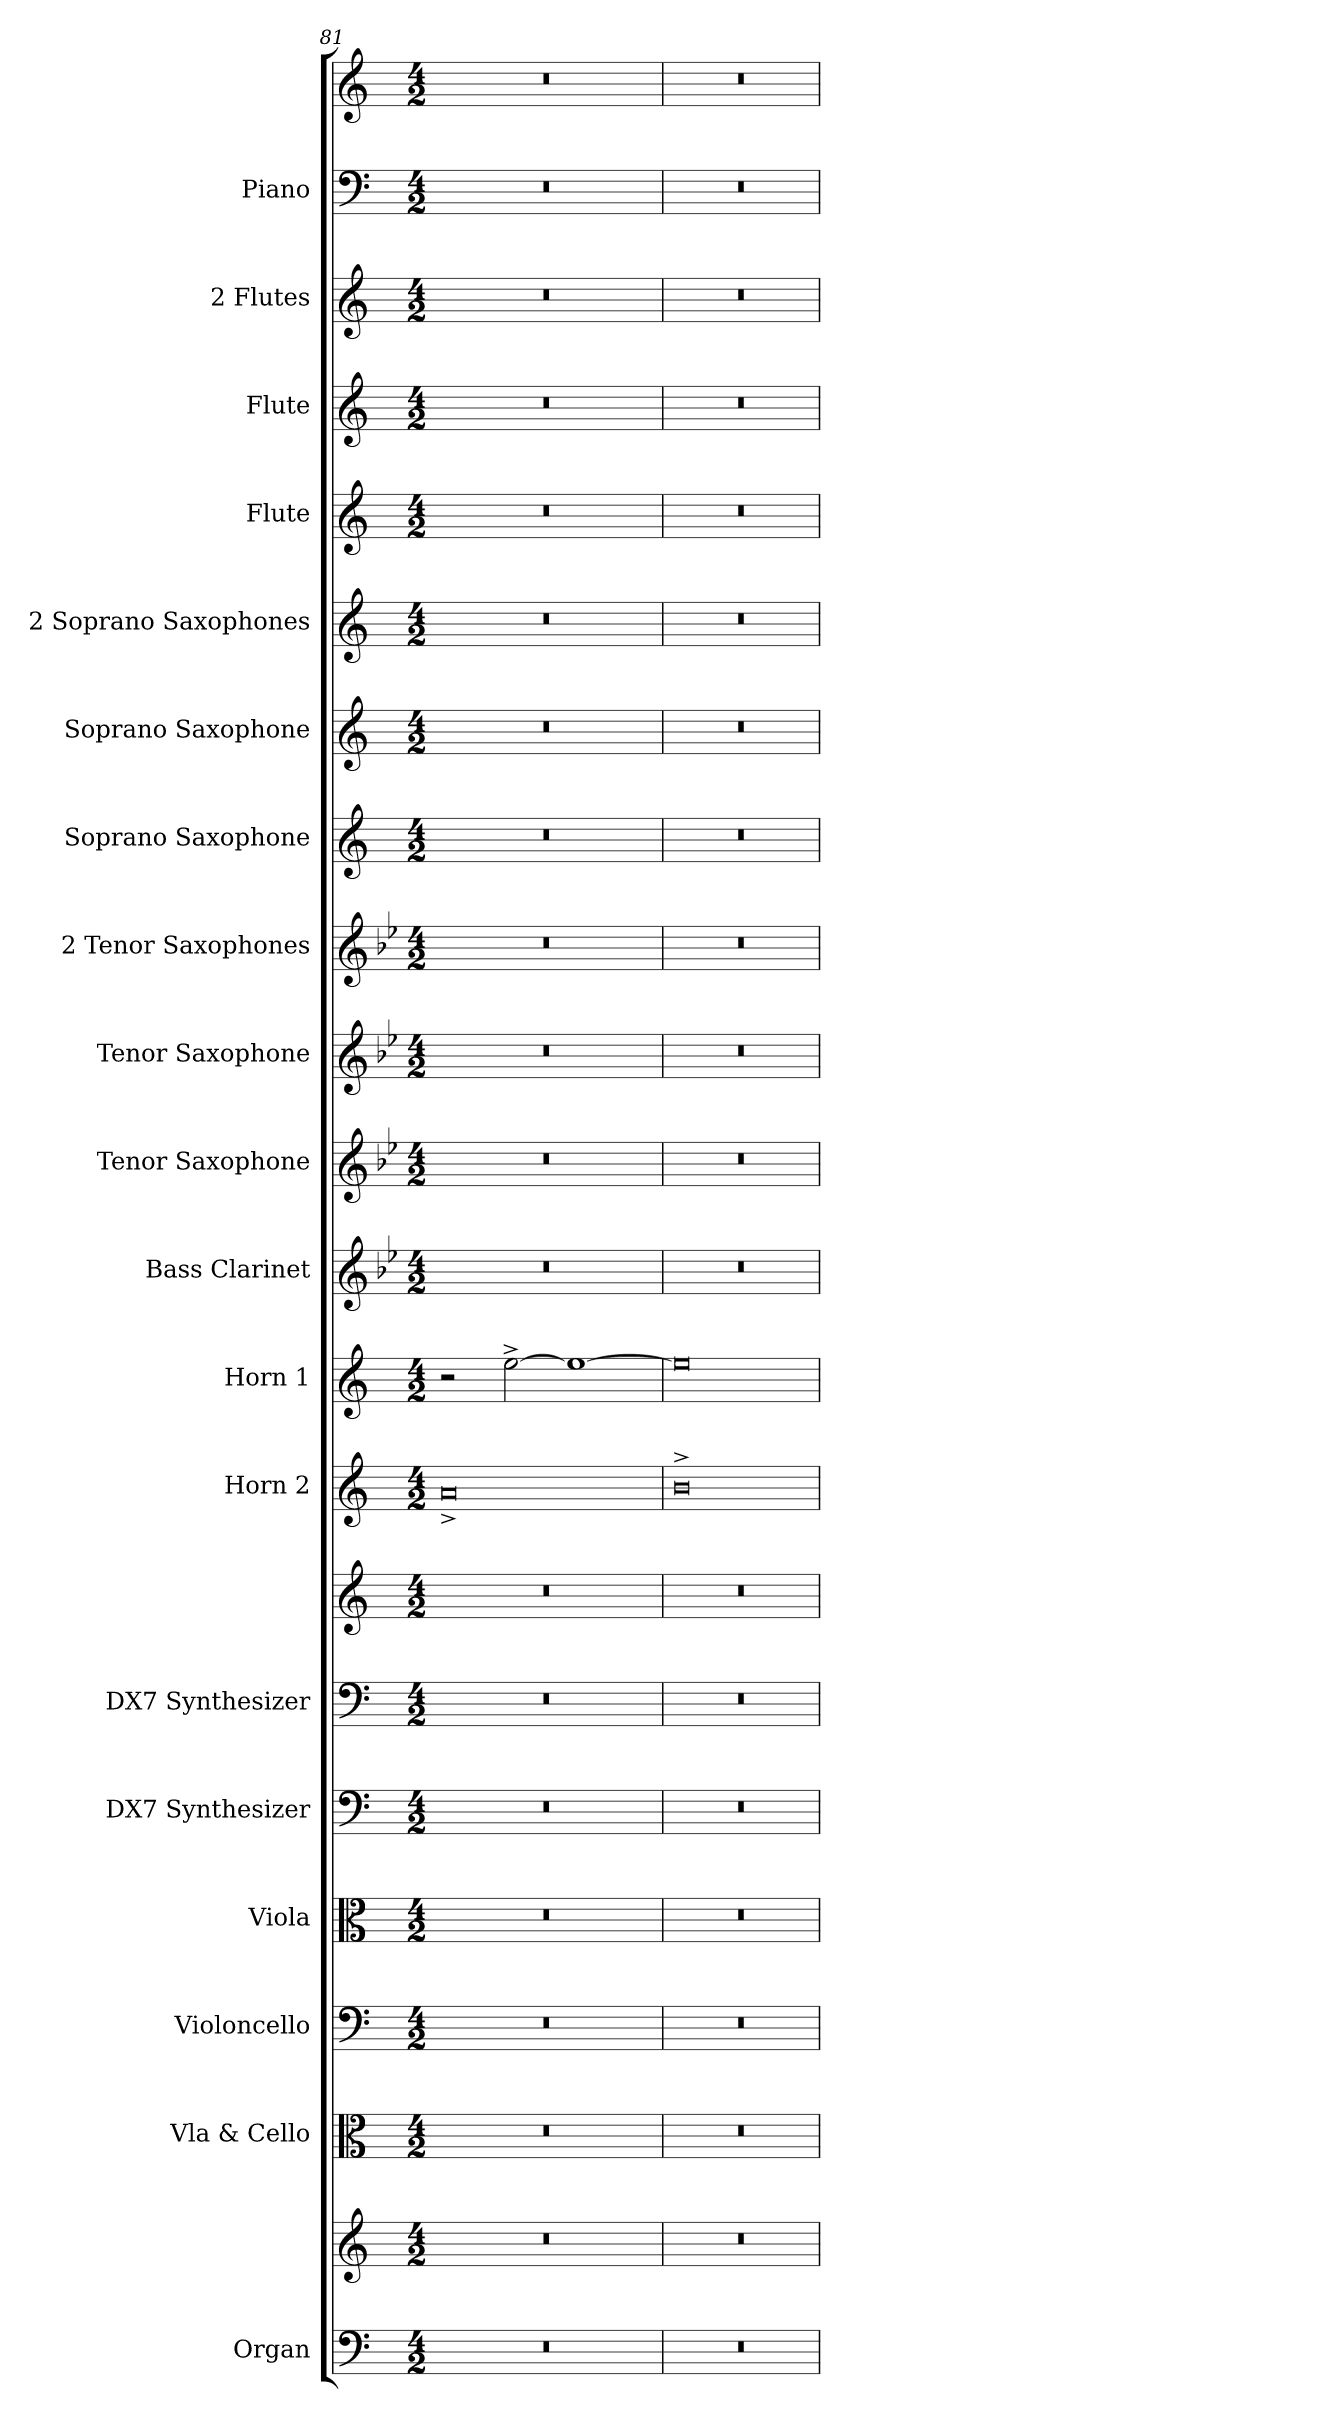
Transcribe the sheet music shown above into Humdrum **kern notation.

**kern	**kern	**kern	**kern	**kern	**kern	**kern	**kern	**kern	**kern	**kern	**kern	**kern	**kern	**kern	**kern	**kern	**kern	**kern	**kern	**kern	**kern
*part19	*part19	*part18	*part17	*part16	*part15	*part14	*part14	*part13	*part12	*part11	*part10	*part9	*part8	*part7	*part6	*part5	*part4	*part3	*part2	*part1	*part1
*staff22	*staff21	*staff20	*staff19	*staff18	*staff17	*staff16	*staff15	*staff14	*staff13	*staff12	*staff11	*staff10	*staff9	*staff8	*staff7	*staff6	*staff5	*staff4	*staff3	*staff2	*staff1
*I"Organ	*	*I"Vla &amp; Cello	*I"Violoncello	*I"Viola	*I"DX7 Synthesizer	*I"DX7 Synthesizer	*	*I"Horn 2	*I"Horn 1	*I"Bass Clarinet	*I"Tenor Saxophone	*I"Tenor Saxophone	*I"2 Tenor Saxophones	*I"Soprano Saxophone	*I"Soprano Saxophone	*I"2 Soprano Saxophones	*I"Flute	*I"Flute	*I"2 Flutes	*I"Piano	*
*I'Org.	*	*I'Vla &amp; Cello	*	*I'Vla	*I'DX7	*I'DX7	*	*I'Hn 2	*I'Hn 1	*I'B. Cl.	*I'Tenor 2	*I'Tenor 1	*I'2 Tenors	*I'Sop 2	*I'Sop 1	*I'2 Sops	*I'Fl 2	*I'Fl 1	*I'2 Fls	*I'Pno.	*
*clefF4	*clefG2	*clefC3	*clefF4	*clefC3	*clefF4	*clefF4	*clefG2	*clefG2	*clefG2	*clefG2	*clefG2	*clefG2	*clefG2	*clefG2	*clefG2	*clefG2	*clefG2	*clefG2	*clefG2	*clefF4	*clefG2
*	*	*	*	*	*	*	*	*ITrd4c7	*ITrd4c7	*ITrd8c14	*ITrd8c14	*ITrd8c14	*ITrd8c14	*ITrd1c2	*ITrd1c2	*ITrd1c2	*	*	*	*	*
*k[]	*k[]	*k[]	*k[]	*k[]	*k[]	*k[]	*k[]	*k[b-]	*k[b-]	*k[b-e-]	*k[b-e-]	*k[b-e-]	*k[b-e-]	*k[b-e-]	*k[b-e-]	*k[b-e-]	*k[]	*k[]	*k[]	*k[]	*k[]
*M4/2	*M4/2	*M4/2	*M4/2	*M4/2	*M4/2	*M4/2	*M4/2	*M4/2	*M4/2	*M4/2	*M4/2	*M4/2	*M4/2	*M4/2	*M4/2	*M4/2	*M4/2	*M4/2	*M4/2	*M4/2	*M4/2
=81	=81	=81	=81	=81	=81	=81	=81	=81	=81	=81	=81	=81	=81	=81	=81	=81	=81	=81	=81	=81	=81
0r	0r	0r	0r	0r	0r	0r	0r	0d^	2r	0r	0r	0r	0r	0r	0r	0r	0r	0r	0r	0r	0r
.	.	.	.	.	.	.	.	.	[2a^\	.	.	.	.	.	.	.	.	.	.	.	.
.	.	.	.	.	.	.	.	.	1a_	.	.	.	.	.	.	.	.	.	.	.	.
=82	=82	=82	=82	=82	=82	=82	=82	=82	=82	=82	=82	=82	=82	=82	=82	=82	=82	=82	=82	=82	=82
0r	0r	0r	0r	0r	0r	0r	0r	0e^	0a]	0r	0r	0r	0r	0r	0r	0r	0r	0r	0r	0r	0r
=	=	=	=	=	=	=	=	=	=	=	=	=	=	=	=	=	=	=	=	=	=
*-	*-	*-	*-	*-	*-	*-	*-	*-	*-	*-	*-	*-	*-	*-	*-	*-	*-	*-	*-	*-	*-
